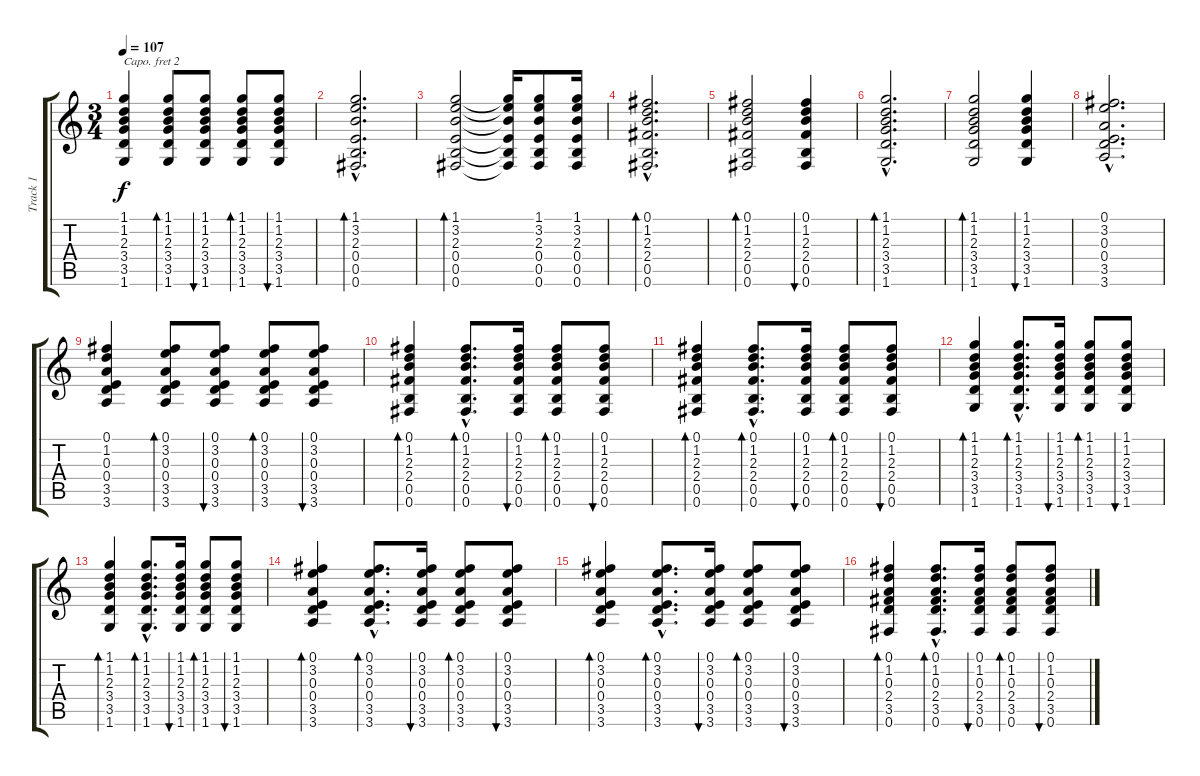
\track ("Track 1" "Track 1") {instrument acousticguitarsteel}
\staff {score tabs}
\capo 2
\tuning (E4 B3 G3 D3 A2 E2) {hide}
\ts (3 4)
\tempo 107
\clef g2
\ks c
(1.1 1.2 2.3 3.4 3.5 1.6).4{dy f} (1.1 1.2 2.3 3.4 3.5 1.6).8{bd 30} (1.1 1.2 2.3 3.4 3.5 1.6).8{bu 30} (1.1 1.2 2.3 3.4 3.5 1.6).8{bd 30} (1.1 1.2 2.3 3.4 3.5 1.6).8{bu 30} |
(1.1{hac} 3.2{hac} 2.3{hac} 0.4{hac} 0.5{hac} 0.6{hac}).2{d bd 30} |
(1.1 3.2 2.3 0.4 0.5 0.6).2{bd 30} (1.1{t} 3.2{t} 2.3{t} 0.4{t} 0.5{t} 0.6{t}).16 (1.1 3.2 2.3 0.4 0.5 0.6).8 (1.1 3.2 2.3 0.4 0.5 0.6).16 |
(0.1{hac} 1.2{hac} 2.3{hac} 2.4{hac} 0.5{hac} 0.6{hac}).2{d bd 30} |
(0.1 1.2 2.3 2.4 0.5 0.6).2{bd 30} (0.1 1.2 2.3 2.4 0.5 0.6).4{bu 30} |
(1.1{hac} 1.2{hac} 2.3{hac} 3.4{hac} 3.5{hac} 1.6{hac}).2{d bd 30} |
(1.1 1.2 2.3 3.4 3.5 1.6).2{bd 30} (1.1 1.2 2.3 3.4 3.5 1.6).4{bu 30} |
(0.1{hac} 3.2{hac} 0.3{hac} 0.4{hac} 3.5{hac} 3.6{hac}).2{d} |
(0.1 1.2 0.3 0.4 3.5 3.6).4 (0.1 3.2 0.3 0.4 3.5 3.6).8{bd 30} (0.1 3.2 0.3 0.4 3.5 3.6).8{bu 30} (0.1 3.2 0.3 0.4 3.5 3.6).8{bd 30} (0.1 3.2 0.3 0.4 3.5 3.6).8{bu 30} |
(0.1 1.2 2.3 2.4 0.5 0.6).4{bd 30 volume 9} (0.1{hac} 1.2{hac} 2.3{hac} 2.4{hac} 0.5{hac} 0.6{hac}).8{d bd 30 volume 7} (0.1 1.2 2.3 2.4 0.5 0.6).16{bu 30 volume 7} (0.1 1.2 2.3 2.4 0.5 0.6).8{bd 30 volume 7} (0.1 1.2 2.3 2.4 0.5 0.6).8{bu 30 volume 7} |
(0.1 1.2 2.3 2.4 0.5 0.6).4{bd 30 volume 10} (0.1{hac} 1.2{hac} 2.3{hac} 2.4{hac} 0.5{hac} 0.6{hac}).8{d bd 30 volume 7} (0.1 1.2 2.3 2.4 0.5 0.6).16{bu 30 volume 7} (0.1 1.2 2.3 2.4 0.5 0.6).8{bd 30 volume 7} (0.1 1.2 2.3 2.4 0.5 0.6).8{bu 30 volume 7} |
(1.1 1.2 2.3 3.4 3.5 1.6).4{bd 30 volume 10} (1.1{hac} 1.2{hac} 2.3{hac} 3.4{hac} 3.5{hac} 1.6{hac}).8{d bd 30 volume 7} (1.1 1.2 2.3 3.4 3.5 1.6).16{bu 30 volume 7} (1.1 1.2 2.3 3.4 3.5 1.6).8{bd 30 volume 7} (1.1 1.2 2.3 3.4 3.5 1.6).8{bu 30 volume 7} |
(1.1 1.2 2.3 3.4 3.5 1.6).4{bd 30 volume 10} (1.1{hac} 1.2{hac} 2.3{hac} 3.4{hac} 3.5{hac} 1.6{hac}).8{d bd 30 volume 7} (1.1 1.2 2.3 3.4 3.5 1.6).16{bu 30 volume 7} (1.1 1.2 2.3 3.4 3.5 1.6).8{bd 30 volume 7} (1.1 1.2 2.3 3.4 3.5 1.6).8{bu 30 volume 7} |
(0.1 3.2 0.3 0.4 3.5 3.6).4{bd 30 volume 10} (0.1{hac} 3.2{hac} 0.3{hac} 0.4{hac} 3.5{hac} 3.6{hac}).8{d bd 30 volume 7} (0.1 3.2 0.3 0.4 3.5 3.6).16{bu 30 volume 7} (0.1 3.2 0.3 0.4 3.5 3.6).8{bd 30 volume 7} (0.1 3.2 0.3 0.4 3.5 3.6).8{bu 30 volume 7} |
(0.1 3.2 0.3 0.4 3.5 3.6).4{bd 30 volume 10} (0.1{hac} 3.2{hac} 0.3{hac} 0.4{hac} 3.5{hac} 3.6{hac}).8{d bd 30 volume 7} (0.1 3.2 0.3 0.4 3.5 3.6).16{bu 30 volume 7} (0.1 3.2 0.3 0.4 3.5 3.6).8{bd 30 volume 7} (0.1 3.2 0.3 0.4 3.5 3.6).8{bu 30 volume 7} |
(0.1 1.2 0.3 2.4 3.5 0.6).4{bd 30 volume 10} (0.1{hac} 1.2{hac} 0.3{hac} 2.4{hac} 3.5{hac} 0.6{hac}).8{d bd 30 volume 7} (0.1 1.2 0.3 2.4 3.5 0.6).16{bu 30 volume 7} (0.1 1.2 0.3 2.4 3.5 0.6).8{bd 30 volume 7} (0.1 1.2 0.3 2.4 3.5 0.6).8{bu 30 volume 7}
